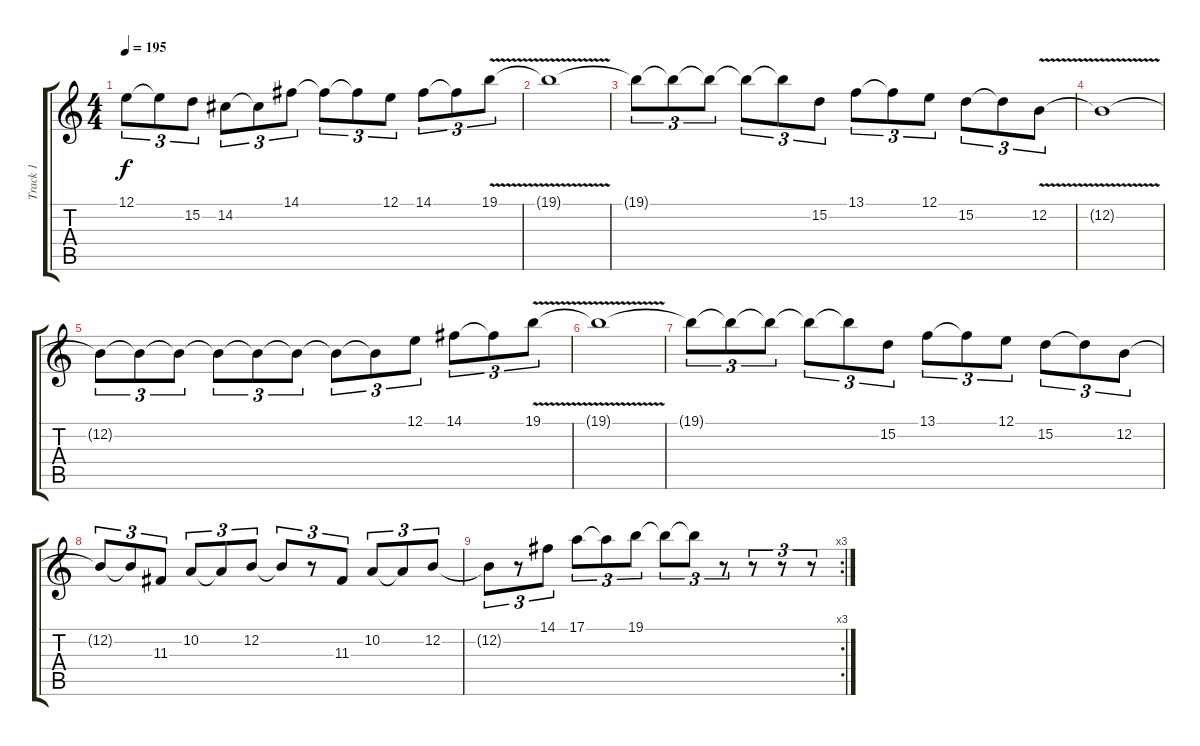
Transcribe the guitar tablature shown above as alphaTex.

\track ("Track 1" "Track 1") {instrument lead5charang}
\staff {score tabs}
\tuning (E4 B3 G3 D3 A2 E2) {hide}
\ts (4 4)
\tempo 195
\clef g2
\ks c
12.1{t}.8{tu (3 2) dy f} 12.1{t}.8{tu (3 2)} 15.2.8{tu (3 2)} 14.2.8{tu (3 2)} 14.2{t}.8{tu (3 2)} 14.1.8{tu (3 2)} 14.1{t}.8{tu (3 2)} 14.1{t}.8{tu (3 2)} 12.1.8{tu (3 2)} 14.1.8{tu (3 2)} 14.1{t}.8{tu (3 2)} 19.1{v}.8{tu (3 2)} |
19.1{t}.1 |
19.1{t}.8{tu (3 2)} 19.1{t}.8{tu (3 2)} 19.1{t}.8{tu (3 2)} 19.1{t}.8{tu (3 2)} 19.1{t}.8{tu (3 2)} 15.2.8{tu (3 2)} 13.1.8{tu (3 2)} 13.1{t}.8{tu (3 2)} 12.1.8{tu (3 2)} 15.2.8{tu (3 2)} 15.2{t}.8{tu (3 2)} 12.2{v}.8{tu (3 2)} |
12.2{t}.1 |
12.2{t}.8{tu (3 2)} 12.2{t}.8{tu (3 2)} 12.2{t}.8{tu (3 2)} 12.2{t}.8{tu (3 2)} 12.2{t}.8{tu (3 2)} 12.2{t}.8{tu (3 2)} 12.2{t}.8{tu (3 2)} 12.2{t}.8{tu (3 2)} 12.1.8{tu (3 2)} 14.1.8{tu (3 2)} 14.1{t}.8{tu (3 2)} 19.1{v}.8{tu (3 2)} |
19.1{t}.1 |
19.1{t}.8{tu (3 2)} 19.1{t}.8{tu (3 2)} 19.1{t}.8{tu (3 2)} 19.1{t}.8{tu (3 2)} 19.1{t}.8{tu (3 2)} 15.2.8{tu (3 2)} 13.1.8{tu (3 2)} 13.1{t}.8{tu (3 2)} 12.1.8{tu (3 2)} 15.2.8{tu (3 2)} 15.2{t}.8{tu (3 2)} 12.2.8{tu (3 2)} |
12.2{t}.8{tu (3 2)} 12.2{t}.8{tu (3 2)} 11.3.8{tu (3 2)} 10.2.8{tu (3 2)} 10.2{t}.8{tu (3 2)} 12.2.8{tu (3 2)} 12.2{t}.8{tu (3 2)} r.8{tu (3 2)} 11.3.8{tu (3 2)} 10.2.8{tu (3 2)} 10.2{t}.8{tu (3 2)} 12.2.8{tu (3 2)} |
\rc 3
12.2{t}.8{tu (3 2)} r.8{tu (3 2)} 14.1.8{tu (3 2)} 17.1.8{tu (3 2)} 17.1{t}.8{tu (3 2)} 19.1.8{tu (3 2)} 19.1{t}.8{tu (3 2)} 19.1{t}.8{tu (3 2)} r.8{tu (3 2)} r.8{tu (3 2)} r.8{tu (3 2)} r.8{tu (3 2)}
